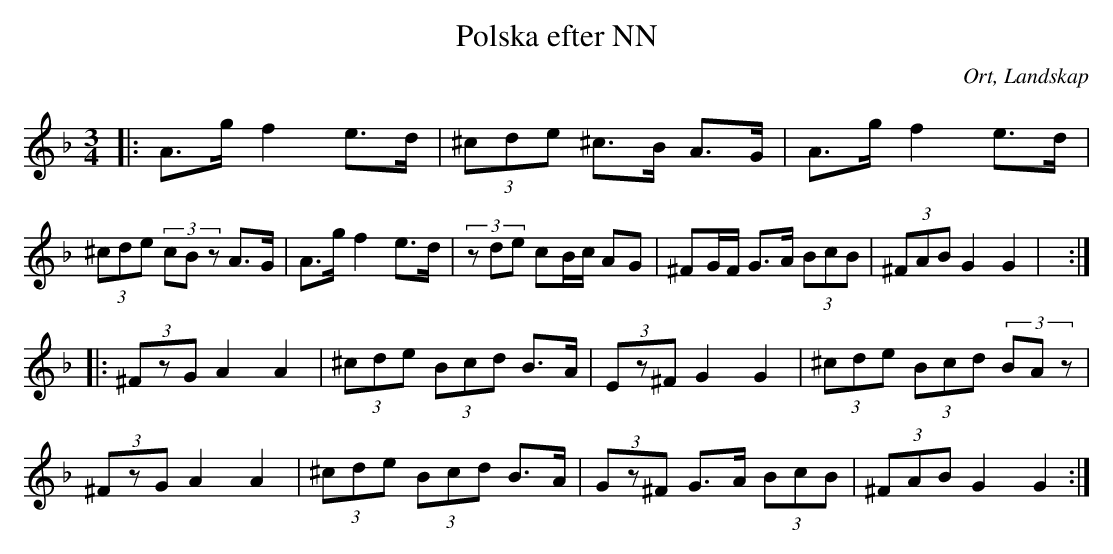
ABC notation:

X:1
T:Polska efter NN
O:Ort, Landskap
M:3/4
L:1/8
K:Dm
|: A>g f2 e>d|(3^cde ^c>B A>G|A>g f2 e>d|(3^cde (3cBz A>G|A>g f2 e>d|(3zde cB/c/ AG|^FG/F/ G>A (3BcB|(3^FAB G2 G2|  :|
|:(3^FzG A2 A2|(3^cde (3Bcd B>A|(3Ez^F G2 G2|(3^cde (3Bcd (3BAz|
(3^FzG A2 A2|(3^cde (3Bcd B>A| (3Gz^F G>A (3BcB|(3^FAB G2 G2:|
